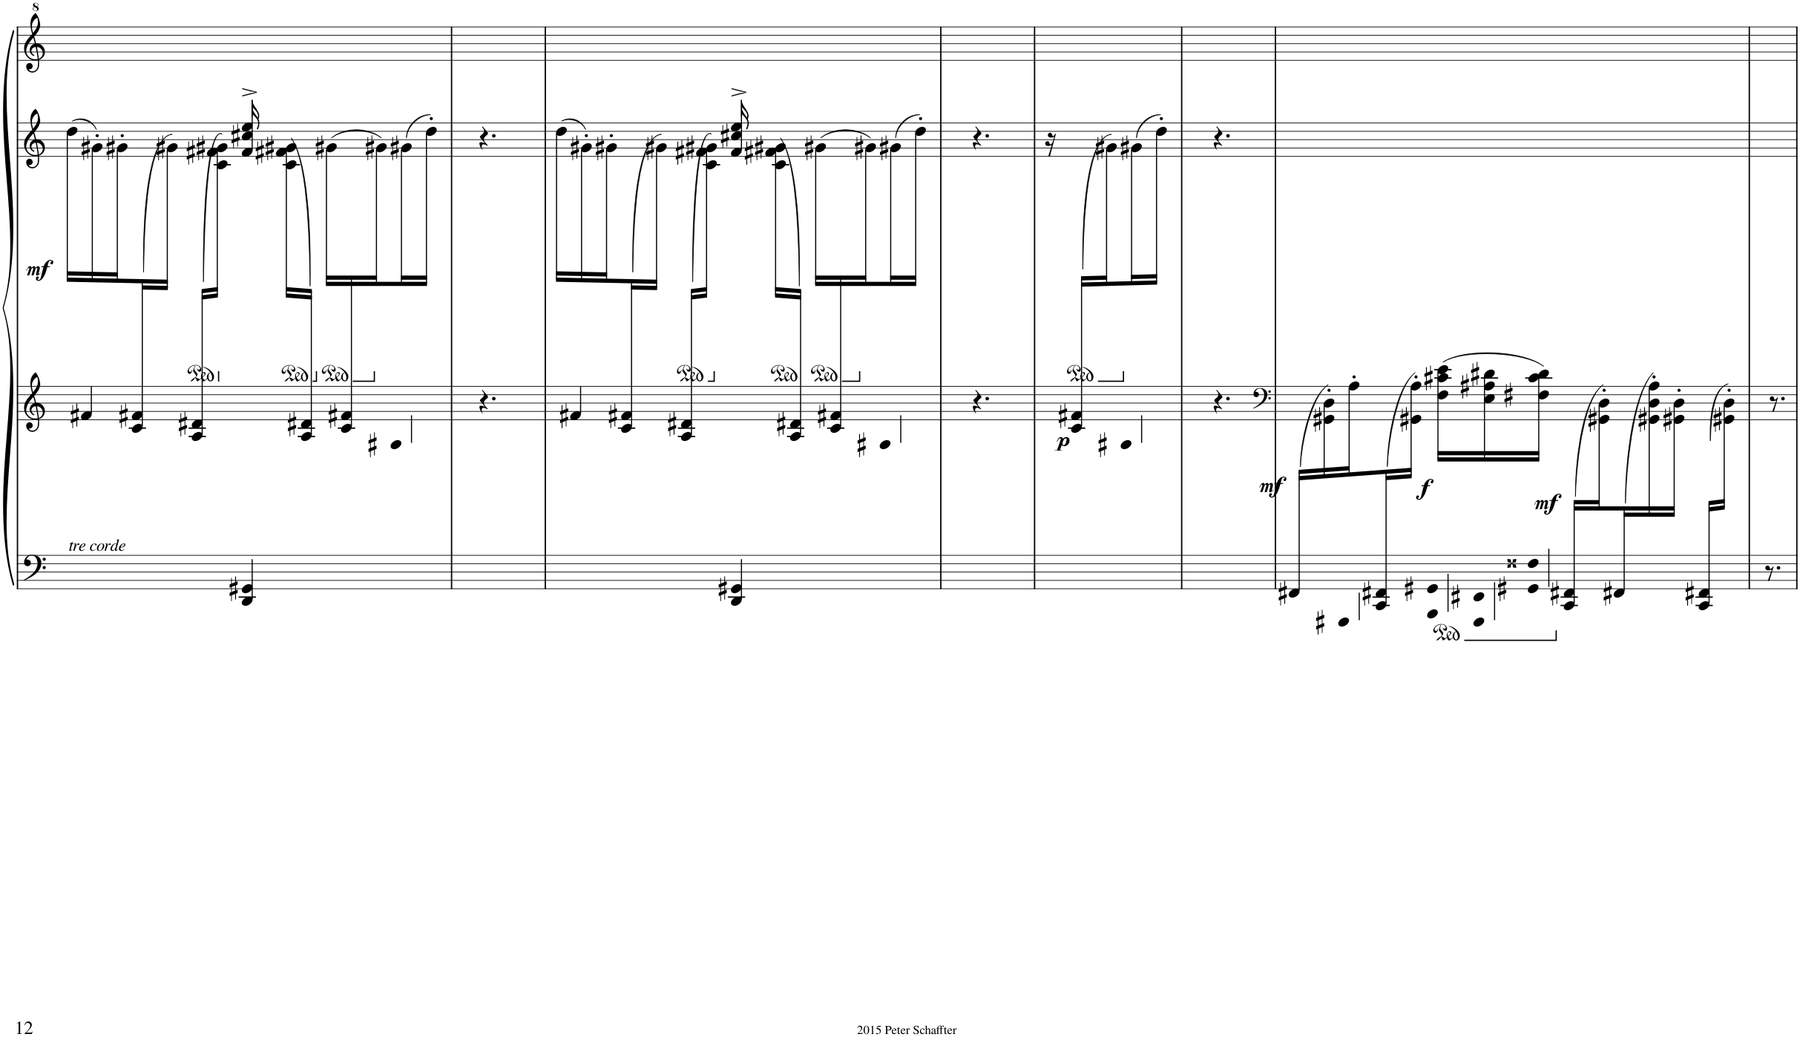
**kern	**kern	**kern	**kern	**dynam
*part1	*part1	*part1	*part1	*part1
*staff4	*staff3	*staff2	*staff1	*staff1/2/3/4
*I"Piano	*	*	*	*
*I'Pno.	*	*	*	*
!!LO:PB:g=z
*clefF4	*clefG2	*clefG2	*clefG^2	*
*k[]	*k[]	*k[]	*k[]	*
*M6/8	*M6/8	*M6/8	*M6/8	*
=87	=87	=87	=87	=87
*	*^	*	*	*
!	!LO:TX:b:i:t=tre corde	!	!	!	!
!	!	!	!	!	!LO:DY:b=2
4ryy	8.ryy	16ryy	16dd\LL	2ryy	mf
.	.	16f#X/	16g#X'\	.	.
.	.	8ryy	16g#X'\J	.	.
.	16c/ 16f#X/L	.	16ryy	.	.
8.ryy	16ryy	4ryy	16g#X\JJ	.	.
.	16A/ 16d#X/LL	.	16ryy	.	.
.	8.ryy	.	16c\ 16f#X\ 16g#X\JJ	.	.
16DD/ 16GG#X/	.	.	16fn/^> 16cc#X/^> 16ee/^>	.	.
4ryy	.	4ryy	16c\ 16f#X\ 16g#X\LL	4ryy	.
.	16A/ 16d#X/JJ	.	16ryy	.	.
.	16ryy	.	16g#X\LL	.	.
.	16c/ 16f#X/	.	16ryy	.	.
8ryy	8.ryy	16ryy	16g#X\J	8ryy	.
.	.	16f#X/	16g#X\L	.	.
16ryy	.	16ryy	16dd'\JJ	16ryy	.
*	*v	*v	*	*	*
=88	=88	=88	=88	=88
4.ryy	4.r	4.r	4ryy	.
.	.	.	8ryy	.
=89	=89	=89	=89	=89
*	*^	*	*	*
4ryy	8.ryy	16ryy	16dd\LL	2ryy	.
.	.	16f#X/	16g#X'\	.	.
.	.	8ryy	16g#X'\J	.	.
.	16c/ 16f#X/L	.	16ryy	.	.
8.ryy	16ryy	4ryy	16g#X\JJ	.	.
.	16A/ 16d#X/LL	.	16ryy	.	.
.	8.ryy	.	16c\ 16f#X\ 16g#X\JJ	.	.
16DD/ 16GG#X/	.	.	16fn/^> 16cc#X/^> 16ee/^>	.	.
4ryy	.	4ryy	16c\ 16f#X\ 16g#X\LL	4ryy	.
.	16A/ 16d#X/JJ	.	16ryy	.	.
.	16ryy	.	16g#X\LL	.	.
.	16c/ 16f#X/	.	16ryy	.	.
8ryy	8.ryy	16ryy	16g#X\J	8ryy	.
.	.	16f#X/	16g#X\L	.	.
16ryy	.	16ryy	16dd'\JJ	16ryy	.
*	*v	*v	*	*	*
=90	=90	=90	=90	=90
4.ryy	4.r	4.r	4ryy	.
.	.	.	8ryy	.
=91	=91	=91	=91	=91
*	*^	*	*	*
4ryy	16ryy	16ryy	16r	4ryy	.
!	!	!	!	!	!LO:DY:b=3
.	16c/ 16f#X/LL	16ryy	16ryy	.	p
.	8.ryy	16ryy	16g#X\J	.	.
.	.	16f#X/	16g#X\L	.	.
16ryy	.	16ryy	16dd'\JJ	16ryy	.
*	*v	*v	*	*	*
=92	=92	=92	=92	=92
4.ryy	4.r	4.r	4ryy	.
.	.	.	8ryy	.
=93	=93	=93	=93	=93
*	*clefF4	*	*	*
*^	*	*	*	*
!	!	!	!	!	!LO:DY:b=3
8ryy	16FF#X/LL	16ryy	2.ryy	2.ryy	mf
.	8ryy	16GG#X\' 16D\'	.	.	.
16GG#X/	.	16A'\J	.	.	.
16ryy	16CC/ 16FF#X/L	16ryy	.	.	.
16ryy	4ryy	16GG#X\' 16A\'JJ	.	.	.
!	!	!	!	!	!LO:DY:b=3
16AA/ 16D#X/	.	16F\ 16c#X\ 16e\LL	.	.	f
16GG#/ 16C#X/	.	16E\ 16A#X\ 16d#X\	.	.	.
16D#X/ 16G##X/	.	16F#X\ 16cn\ 16dn\JJ	.	.	.
!	!	!	!	!	!LO:DY:b=3
4ryy	16CC/ 16FF#X/LL	16ryy	.	.	mf
.	16ryy	16GG#X\' 16D\'J	.	.	.
.	16FF#X/L	16ryy	.	.	.
.	8ryy	16GG#X\' 16D\' 16An\'	.	.	.
8ryy	.	16GG#X\' 16D\'JJ	8ryy	8ryy	.
.	16CC/ 16FF#X/LL	16ryy	.	.	.
16ryy	16ryy	16GG#X\' 16D\'JJ	16ryy	16ryy	.
*v	*v	*	*	*	*
=94	=94	=94	=94	=94
8.r	8.r	8.ryy	8.ryy	.
=	=	=	=	=
*-	*-	*-	*-	*-
